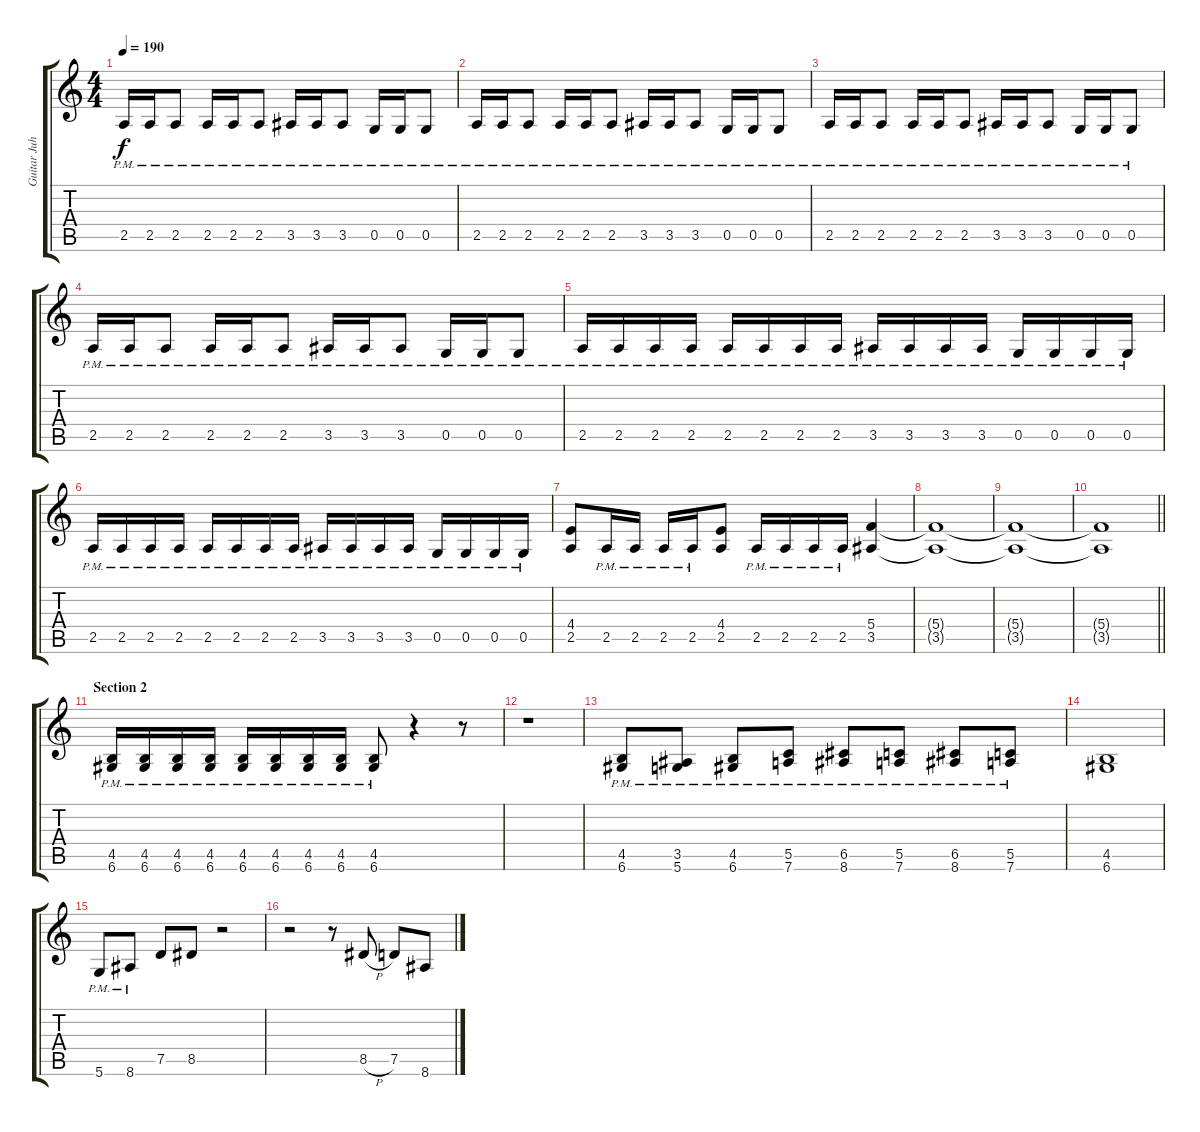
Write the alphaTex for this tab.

\track ("Guitar Juha" "Guitar Juh") {instrument distortionguitar}
\staff {score tabs}
\tuning (D4 A3 F3 C3 G2 D2) {hide}
\ts (4 4)
\tempo 190
\clef g2
\ks c
2.5{pm}.16{dy f} 2.5{pm}.16 2.5{pm}.8 2.5{pm}.16 2.5{pm}.16 2.5{pm}.8 3.5{pm}.16 3.5{pm}.16 3.5{pm}.8 0.5{pm}.16 0.5{pm}.16 0.5{pm}.8 |
2.5{pm}.16 2.5{pm}.16 2.5{pm}.8 2.5{pm}.16 2.5{pm}.16 2.5{pm}.8 3.5{pm}.16 3.5{pm}.16 3.5{pm}.8 0.5{pm}.16 0.5{pm}.16 0.5{pm}.8 |
2.5{pm}.16 2.5{pm}.16 2.5{pm}.8 2.5{pm}.16 2.5{pm}.16 2.5{pm}.8 3.5{pm}.16 3.5{pm}.16 3.5{pm}.8 0.5{pm}.16 0.5{pm}.16 0.5{pm}.8 |
2.5{pm}.16 2.5{pm}.16 2.5{pm}.8 2.5{pm}.16 2.5{pm}.16 2.5{pm}.8 3.5{pm}.16 3.5{pm}.16 3.5{pm}.8 0.5{pm}.16 0.5{pm}.16 0.5{pm}.8 |
2.5{pm}.16 2.5{pm}.16 2.5{pm}.16 2.5{pm}.16 2.5{pm}.16 2.5{pm}.16 2.5{pm}.16 2.5{pm}.16 3.5{pm}.16 3.5{pm}.16 3.5{pm}.16 3.5{pm}.16 0.5{pm}.16 0.5{pm}.16 0.5{pm}.16 0.5{pm}.16 |
2.5{pm}.16 2.5{pm}.16 2.5{pm}.16 2.5{pm}.16 2.5{pm}.16 2.5{pm}.16 2.5{pm}.16 2.5{pm}.16 3.5{pm}.16 3.5{pm}.16 3.5{pm}.16 3.5{pm}.16 0.5{pm}.16 0.5{pm}.16 0.5{pm}.16 0.5{pm}.16 |
(4.4 2.5).8 2.5{pm}.16 2.5{pm}.16 2.5{pm}.16 2.5{pm}.16 (4.4 2.5).8 2.5{pm}.16 2.5{pm}.16 2.5{pm}.16 2.5{pm}.16 (5.4 3.5).4 |
(5.4{t} 3.5{t}).1 |
(5.4{t} 3.5{t}).1 |
\barLineRight lightlight
(5.4{t} 3.5{t}).1 |
\section ("" "Section 2")
(4.5{pm} 6.6{pm}).16 (4.5{pm} 6.6{pm}).16 (4.5{pm} 6.6{pm}).16 (4.5{pm} 6.6{pm}).16 (4.5{pm} 6.6{pm}).16 (4.5{pm} 6.6{pm}).16 (4.5{pm} 6.6{pm}).16 (4.5{pm} 6.6{pm}).16 (4.5{pm} 6.6{pm}).8 r.4 r.8 |
r.1 |
(4.5{pm} 6.6{pm}).8 (3.5{pm} 5.6{pm}).8 (4.5{pm} 6.6{pm}).8 (5.5{pm} 7.6{pm}).8 (6.5{pm} 8.6{pm}).8 (5.5{pm} 7.6{pm}).8 (6.5{pm} 8.6{pm}).8 (5.5{pm} 7.6{pm}).8 |
(4.5 6.6).1 |
5.6{pm}.8 8.6{pm}.8 7.5.8 8.5.8 r.2 |
r.2 r.8 8.5{h}.8 7.5.8 8.6.8
